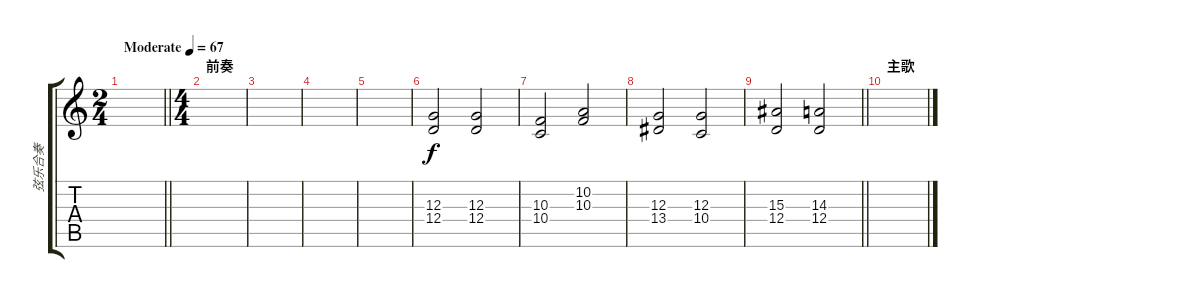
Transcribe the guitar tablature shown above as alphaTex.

\track ("弦乐合奏" "弦乐合奏") {instrument stringensemble2}
\staff {score tabs}
\tuning (E4 B3 G3 D3 A2 E2) {hide}
\ts (2 4)
\tempo (67 "Moderate")
\clef g2
\barLineRight lightlight
\ks c
|
\ts (4 4)
\section ("" "前奏")
|
|
|
|
(12.3 12.4).2 (12.3 12.4).2 |
(10.3 10.4).2 (10.2 10.3).2 |
(12.3 13.4).2 (12.3 10.4).2 |
\barLineRight lightlight
(15.3 12.4).2 (14.3 12.4).2 |
\section ("" "主歌")
